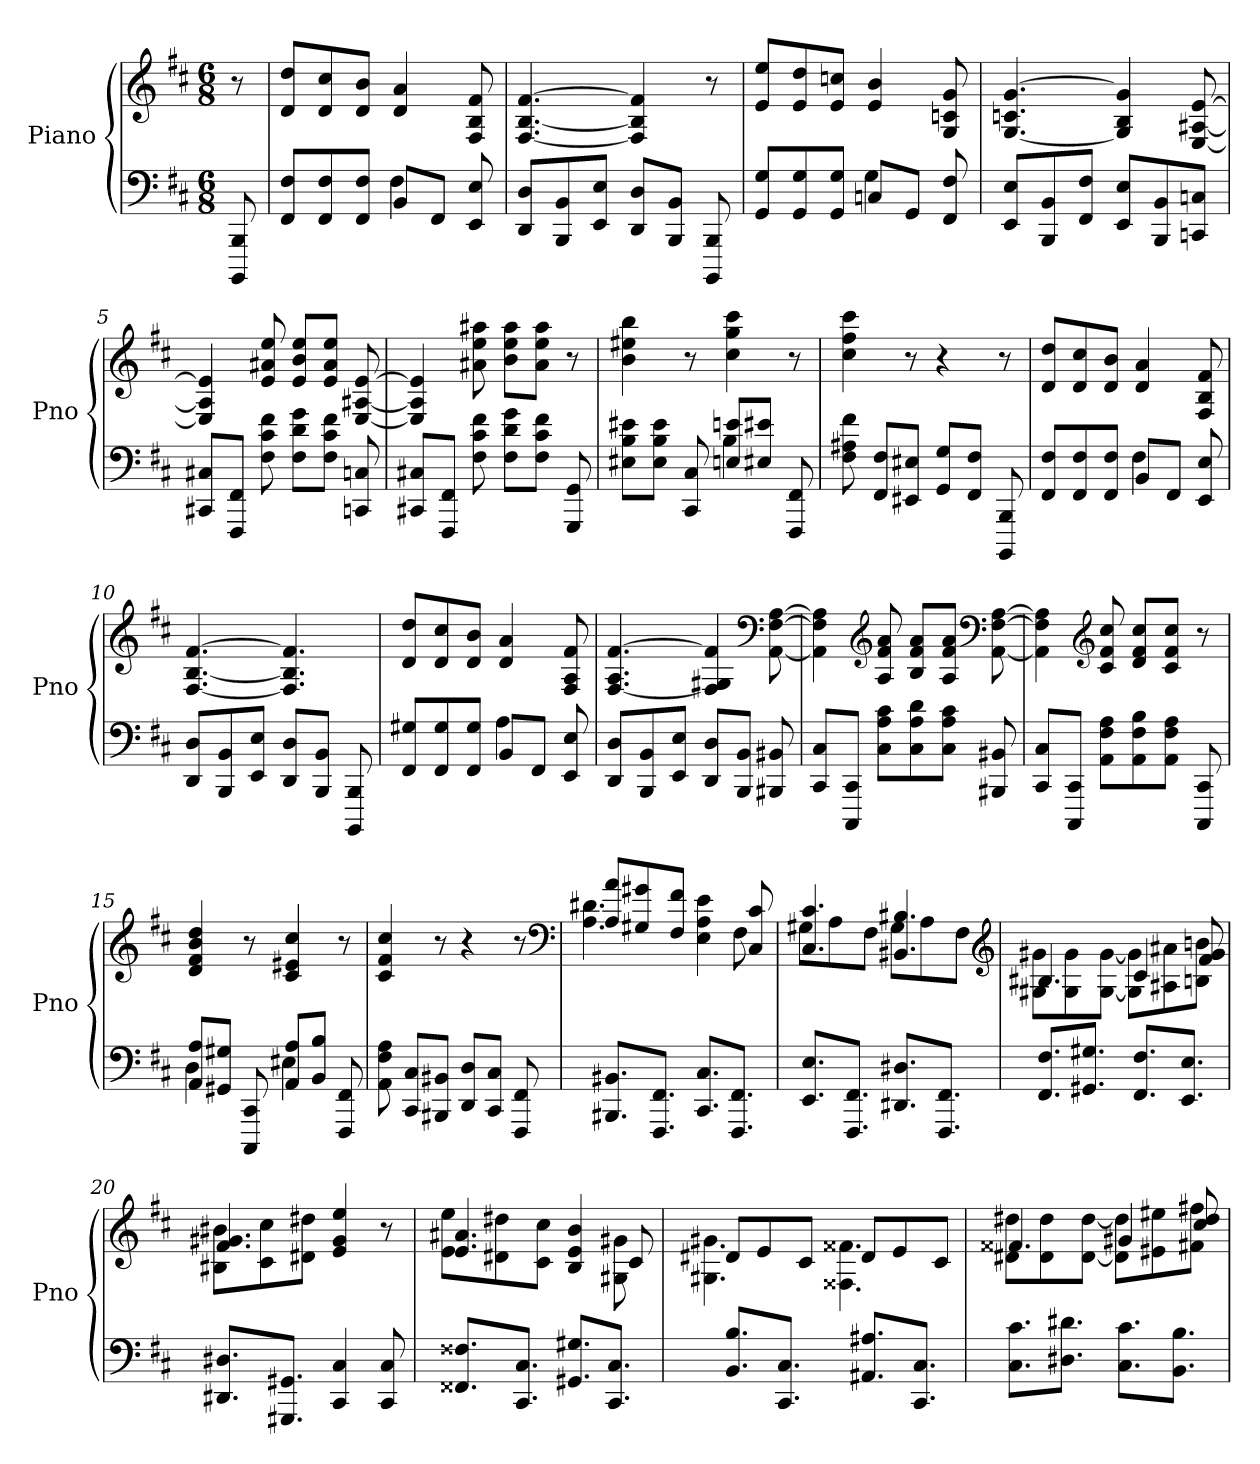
**kern	**kern
*part1	*part1
*staff2	*staff1
*I"Piano	*
*I'Pno	*
*clefF4	*clefG2
*k[f#c#]	*k[f#c#]
*b:	*b:
*M6/8	*M6/8
=	=
8BBBB 8BBB	8r
=1	=1
*^	*
8FF# 8F#L	4.ryy	8d 8ddL
8FF# 8F#	.	8d 8cc#
8FF# 8F#J	.	8d 8bJ
8BBL	4F#	4d 4a
8FF#J	.	.
8EE 8E	8ryy	8F# 8B 8f#
*v	*v	*
=2	=2
8DD 8DL	[4.F# [4.B [4.f#
8BBB 8BB	.
8EE 8EJ	.
8DD 8DL	4F#] 4B] 4f#]
8BBB 8BBJ	.
8BBBB 8BBB	8r
=3	=3
*^	*
8GG 8GL	4.ryy	8e 8eeL
8GG 8G	.	8e 8dd
8GG 8GJ	.	8e 8ccnJ
8CnL	4G	4e 4b
8GGJ	.	.
8FF# 8F#	8ryy	8G 8cn 8g
*v	*v	*
=4	=4
8EE 8EL	[4.G 4.cn [4.g
8BBB 8BB	.
8FF# 8F#J	.
8EE 8EL	4G] 4B 4g]
8BBB 8BB	.
8CCn 8CnJ	[8E [8A#X [8e
=5	=5
8CC#X 8C#XL	4E] 4A#] 4e]
8FFF# 8FF#J	.
8F# 8c# 8f#	8e 8a#X 8ee
8F# 8d 8gL	8e 8b 8eeL
8F# 8c# 8f#J	8e 8a# 8eeJ
8CCn 8Cn	[8E [8A#X [8e
=6	=6
8CC#X 8C#XL	4E] 4A#] 4e]
8FFF# 8FF#J	.
8F# 8c# 8f#	8a#X 8ee 8aa#X
8F# 8d 8gL	8b 8ee 8aa#L
8F# 8c# 8f#J	8a# 8ee 8aa#J
8GGG 8GG	8r
=7	=7
*^	*
8E#X 8B 8e#XL	4.ryy	4b 4ee#X 4bb
8E# 8B 8e#J	.	.
8CC# 8C#	.	8r
8En 8enL	4B	4cc# 4gg 4ccc#
8E#X 8e#XJ	.	.
8FFF# 8FF#	8ryy	8r
*v	*v	*
=8	=8
8F# 8A#X 8f#	4cc# 4ff# 4ccc#
8FF# 8F#L	.
8EE#X 8E#XJ	8r
8GG 8GL	4r
8FF# 8F#J	.
8BBBB 8BBB	8r
=9	=9
*^	*
8FF# 8F#L	4.ryy	8d 8ddL
8FF# 8F#	.	8d 8cc#
8FF# 8F#J	.	8d 8bJ
8BBL	4F#	4d 4a
8FF#J	.	.
8EE 8E	8ryy	8F# 8B 8f#
*v	*v	*
=10	=10
8DD 8DL	[4.F# [4.B [4.f#
8BBB 8BB	.
8EE 8EJ	.
8DD 8DL	4.F#] 4.B] 4.f#]
8BBB 8BBJ	.
8BBBB 8BBB	.
=11	=11
*^	*
8FF# 8G#XL	4.ryy	8d 8ddL
8FF# 8G#	.	8d 8cc#
8FF# 8G#J	.	8d 8bJ
8BBL	4A	4d 4a
8FF#J	.	.
8EE 8E	8ryy	8F# 8A 8f#
*v	*v	*
=12	=12
8DD 8DL	[4.F# 4.A [4.f#
8BBB 8BB	.
8EE 8EJ	.
8DD 8DL	4F#] 4G#X 4f#]
8BBB 8BBJ	.
*	*clefF4
8BBB#X 8BB#X	[8AA [8F# [8A
=13	=13
8CC# 8C#L	4AA] 4F#] 4A]
8CCC# 8CC#J	.
*	*clefG2
8C# 8A 8c#L	8A 8f# 8a
8C# 8A 8d	8B 8f# 8aL
8C# 8A 8c#J	8A 8f# 8aJ
*	*clefF4
8BBB#X 8BB#X	[8AA [8F# [8A
=14	=14
8CC# 8C#L	4AA] 4F#] 4A]
8CCC# 8CC#J	.
*	*clefG2
8AA 8F# 8AL	8c# 8f# 8cc#
8AA 8F# 8B	8d 8f# 8cc#L
8AA 8F# 8AJ	8c# 8f# 8cc#J
8CCC# 8CC#	8r
=15	=15
*^	*
8AA 8AL	4D	4d 4f# 4b 4dd
8GG#X 8G#XJ	.	.
8CCC# 8CC#	8ryy	8r
8AA 8AL	4E#X	4c# 4e#X 4cc#
8BB 8BJ	.	.
8FFF# 8FF#	8ryy	8r
*v	*v	*
=16	=16
8AA 8F# 8A	4c# 4f# 4cc#
8CC# 8C#L	.
8BBB#X 8BB#XJ	8r
8DD 8DL	4r
8CC# 8C#J	.
8FFF# 8FF#	8r
*	*clefF4
=17	=17
*	*^
8.BBB#X 8.BB#XL	8A 8aL	4.A 4.d#X
.	8G#X 8g#X	.
8.FFF# 8.FF#J	.	.
.	8F# 8f#J	.
8.CC# 8.C#L	4E 4A 4e	4ryy
8.FFF# 8.FF#J	.	.
.	8C# 8c#	8F#
=18	=18	=18
8.EE 8.EL	4.C# 4.c#	8G#XL
.	.	8A
8.FFF# 8.FF#J	.	.
.	.	8F#J
8.DD#X 8.D#XL	4.BB#X 4.B#X	8G#L
.	.	8A
8.FFF# 8.FF#J	.	.
.	.	8F#J
*	*clefG2	*
=19	=19	=19
8.FF# 8.F#L	4.B#X	8G#X 8g#XL
.	.	8G# 8g#
8.GG#X 8.G#XJ	.	.
.	.	[8G# [8g#J
8.FF# 8.F#L	4c#	8G#] 8g#]L
.	.	8A#X 8a#X
8.EE 8.EJ	.	.
.	8f# 8g#	8Bn 8bnJ
=20	=20	=20
8.DD#X 8.D#XL	4.f# 4.g#X	8B#X 8b#XL
.	.	8c# 8cc#
8.GGG#X 8.GG#XJ	.	.
.	.	8d#X 8dd#XJ
4CC# 4C#	4e 4g# 4ee	4.ryy
8CC# 8C#	8r	.
=21	=21	=21
8.FF##X 8.F##XL	4.e 4.a#X	8e 8eeL
.	.	8d#X 8dd#X
8.CC# 8.C#J	.	.
.	.	8c# 8cc#J
8.GG#X 8.G#XL	4B 4e 4b	4ryy
8.CC# 8.C#J	.	.
.	8c#	8G#X 8g#X
=22	=22	=22
8.BB 8.BL	8d#XL	4.G#X 4.g#X
.	8e	.
8.CC# 8.C#J	.	.
.	8c#J	.
8.AA#X 8.A#XL	8d#L	4.F##X 4.f##X
.	8e	.
8.CC# 8.C#J	.	.
.	8c#J	.
=23	=23	=23
8.C# 8.c#L	4.f##X	8d#X 8dd#XL
.	.	8d# 8dd#
8.D#X 8.d#XJ	.	.
.	.	[8d# [8dd#J
8.C# 8.c#L	4g#X	8d#] 8dd#]L
.	.	8e#X 8ee#X
8.BB 8.BJ	.	.
.	8cc# 8dd#	8f#X 8ff#XJ
*	*v	*v
=	=
*-	*-
